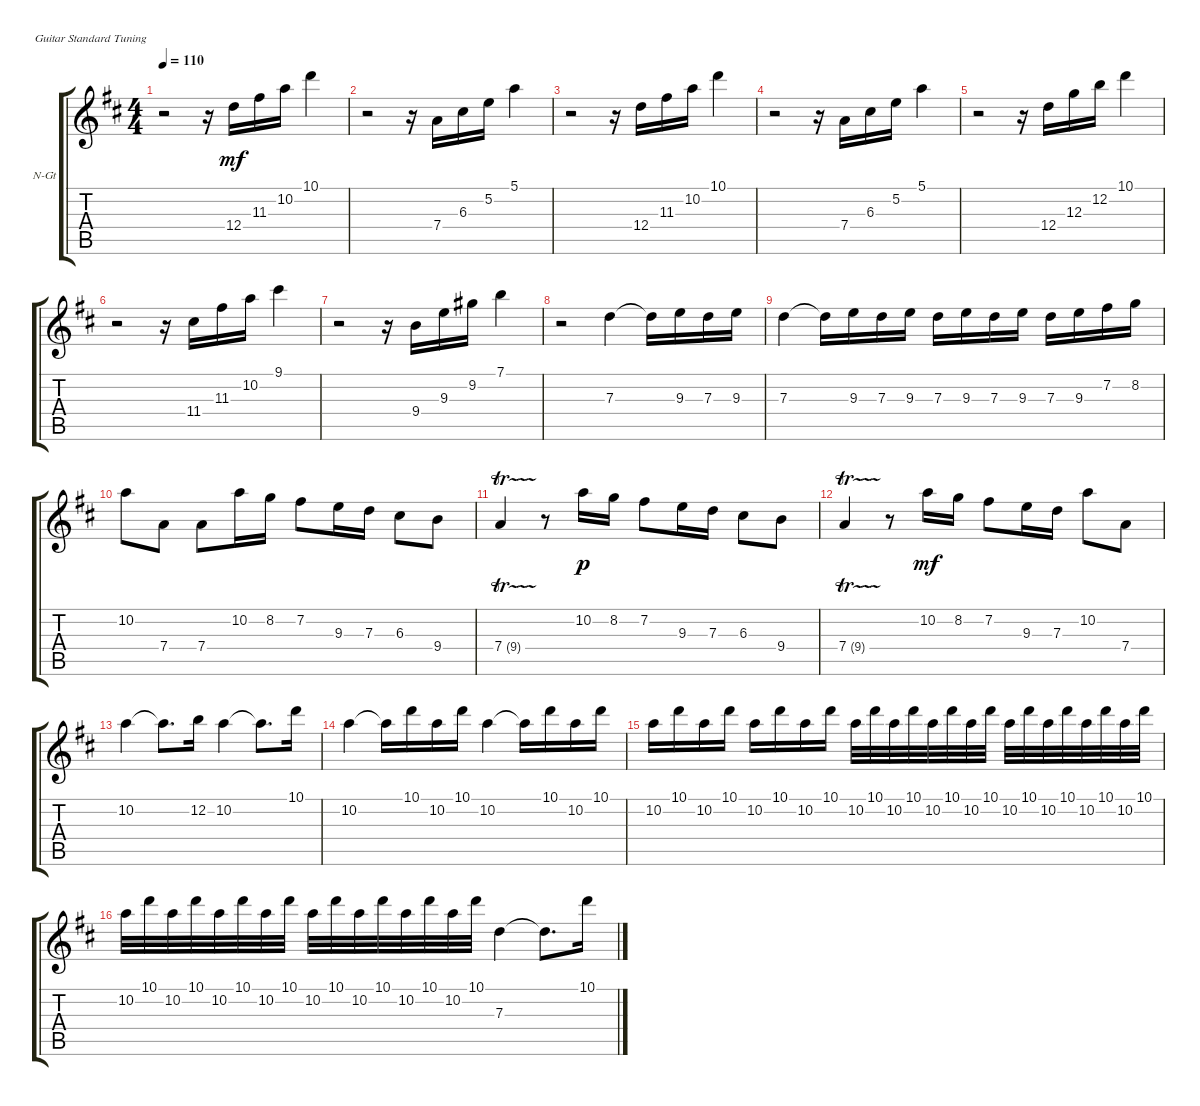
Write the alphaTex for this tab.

\defaultSystemsLayout 4
\bracketExtendMode groupsimilarinstruments
\firstSystemTrackNameOrientation horizontal
\otherSystemsTrackNameOrientation horizontal
\track ("Flute" "N-Gt") {instrument acousticguitarnylon}
\staff {score tabs}
\tuning (E4 B3 G3 D3 A2 E2)
\ts (4 4)
\tempo 110
\clef g2
\scale
0.523077
\ks d
r.2{dy mf instrument acousticguitarnylon} r.16 12.4.16 11.3.16 10.2.16 10.1.4 |
\scale
0.238462 r.2 r.16 7.4.16 6.3.16 5.2.16 5.1.4 |
\scale
0.238462 r.2 r.16 12.4.16 11.3.16 10.2.16 10.1.4 |
\scale
0.333333 r.2 r.16 7.4.16 6.3.16 5.2.16 5.1.4 |
\scale
0.333333 r.2 r.16 12.4.16 12.3.16 12.2.16 10.1.4 |
\scale
0.333333 r.2 r.16 11.4.16 11.3.16 10.2.16 9.1.4 |
r.2 r.16 9.4.16 9.3.16 9.2.16 7.1.4 |
r.2 7.3.4 7.3{t}.16 9.3.16 7.3.16 9.3.16 |
7.3.4 7.3{t}.16 9.3.16 7.3.16 9.3.16 7.3.16 9.3.16 7.3.16 9.3.16 7.3.16 9.3.16 7.2.16 8.2.16 |
10.2.8 7.4.8 7.4.8 10.2.16 8.2.16 7.2.8 9.3.16 7.3.16 6.3.8 9.4.8 |
7.4{tr (9 16)}.4 r.8 10.2.16{dy p} 8.2.16 7.2.8 9.3.16 7.3.16 6.3.8 9.4.8 |
7.4{tr (9 16)}.4 r.8 10.2.16{dy mf} 8.2.16 7.2.8 9.3.16 7.3.16 10.2.8 7.4.8 |
10.2.4 10.2{t}.8{d} 12.2.16 10.2.4 10.2{t}.8{d} 10.1.16 |
10.2.4 10.2{t}.16 10.1.16 10.2.16 10.1.16 10.2.4 10.2{t}.16 10.1.16 10.2.16 10.1.16 |
10.2.16 10.1.16 10.2.16 10.1.16 10.2.16 10.1.16 10.2.16 10.1.16 10.2.32 10.1.32 10.2.32 10.1.32 10.2.32 10.1.32 10.2.32 10.1.32 10.2.32 10.1.32 10.2.32 10.1.32 10.2.32 10.1.32 10.2.32 10.1.32 |
10.2.32 10.1.32 10.2.32 10.1.32 10.2.32 10.1.32 10.2.32 10.1.32 10.2.32 10.1.32 10.2.32 10.1.32 10.2.32 10.1.32 10.2.32 10.1.32 7.3.4 7.3{t}.8{d} 10.1.16
